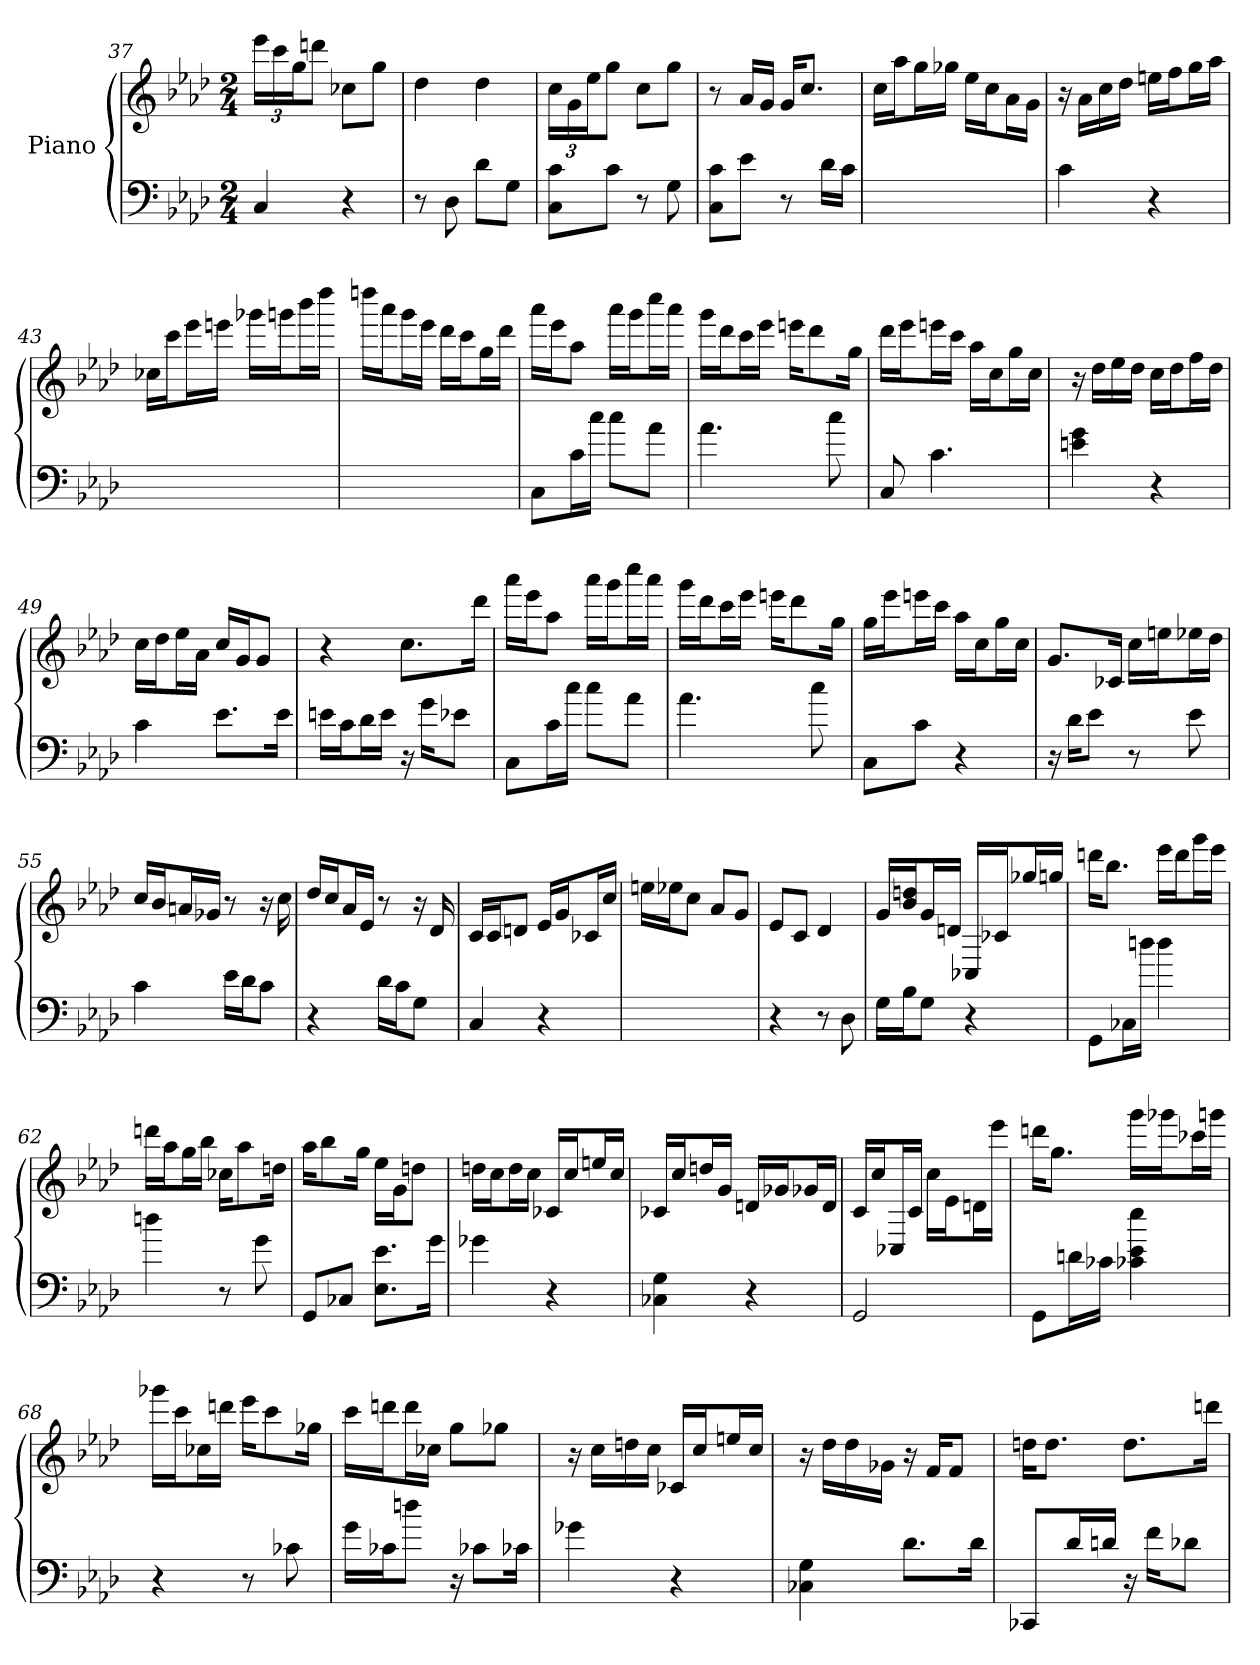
**kern	**kern
*part1	*part1
*staff2	*staff1
*I"Piano	*
*clefF4	*clefG2
*k[b-e-a-d-]	*k[b-e-a-d-]
*A-:	*A-:
*M2/4	*M2/4
=37	=37
4C	24eee-\LL
.	24ccc\
.	24gg\J
.	8ddd\J
4r	8cc-X\L
.	8gg\J
=38	=38
8r	4dd-
8D-	.
8d-\L	4dd-
8G\J	.
=39	=39
8C\ 8c\L	24cc\LL
.	24g\
.	24ee-\J
8c\J	8gg\J
8r	8cc\L
8G	8gg\J
=40	=40
8C\ 8c\L	8r
8e-\J	16a-/LL
.	16g/JJ
8r	16g/KL
.	8.cc/J
16d-\LL	.
16c\JJ	.
=41	=41
2ryy	16cc\LL
.	16aa-\J
.	16gg\L
.	16gg-X\JJ
.	16ee-\LL
.	16cc\J
.	16a-\L
.	16g\JJ
=42	=42
4c	16r
.	16a-\LL
.	16cc\
.	16dd-\JJ
4r	16ee\LL
.	16ff\J
.	16gg\L
.	16aa-\JJ
=43	=43
2ryy	16cc-X\LL
.	16ccc\J
.	16eee-\L
.	16eee\JJ
.	16ggg-X\LL
.	16ggg\J
.	16bbb-\L
.	16dddd-\JJ
=44	=44
2ryy	16dddd\LL
.	16aaa-\J
.	16ggg\L
.	16eee-\JJ
.	16ddd-\LL
.	16ccc\J
.	16gg\L
.	16ddd-\JJ
=45	=45
8C\L	16aaa-\LL
.	16eee-\J
16c\L	8aa-\J
16cc\JJ	.
8cc\L	16aaa-\LL
.	16ggg\J
8a-\J	16cccc\L
.	16aaa-\JJ
=46	=46
4.a-	16ggg\LL
.	16ddd-\J
.	16ccc\L
.	16eee-\JJ
.	16eee\KL
.	8ddd-\
8cc	.
.	16gg\Jk
=47	=47
8C	16ddd-\LL
.	16eee-\J
4.c	16eee\L
.	16ccc\JJ
.	16aa-\LL
.	16cc\J
.	16gg\L
.	16cc\JJ
=48	=48
4e 4g	16r
.	16dd-\LL
.	16ee-\
.	16dd-\JJ
4r	16cc\LL
.	16dd-\J
.	16ff\L
.	16dd-\JJ
=49	=49
4c	16cc\LL
.	16dd-\J
.	16ee-\L
.	16a-\JJ
8.e-\L	16cc/LL
.	16g/J
.	8g/J
16e-\Jk	.
=50	=50
16e\LL	4r
16c\J	.
16d-\L	.
16e\JJ	.
16r	8.cc\L
16g\KL	.
8e-\J	.
.	16ddd-\Jk
=51	=51
8C\L	16aaa-\LL
.	16eee-\J
16c\L	8aa-\J
16cc\JJ	.
8cc\L	16aaa-\LL
.	16ggg\J
8a-\J	16cccc\L
.	16aaa-\JJ
=52	=52
4.a-	16ggg\LL
.	16ddd-\J
.	16ccc\L
.	16eee-\JJ
.	16eee\KL
.	8ddd-\
8cc	.
.	16gg\Jk
=53	=53
8C\L	16gg\LL
.	16eee-\J
8c\J	16eee\L
.	16ccc\JJ
4r	16aa-\LL
.	16cc\J
.	16gg\L
.	16cc\JJ
=54	=54
16r	8.g/L
16d-\KL	.
8e-\J	.
.	16c-X/Jk
8r	16cc\LL
.	16ee\J
8e-	16ee-\L
.	16dd-\JJ
=55	=55
4c	16cc/LL
.	16b-/J
.	16a/L
.	16g-X/JJ
16e-\LL	8r
16d-\J	.
8c\J	16r
.	16cc
=56	=56
4r	16dd-/LL
.	16cc/J
.	16a-/L
.	16e-/JJ
16d-\LL	8r
16c\J	.
8G\J	16r
.	16d-
=57	=57
4C	16c/LL
.	16c/J
.	8d/J
4r	16e-/LL
.	16g/J
.	16c-X/L
.	16cc/JJ
=58	=58
2ryy	16ee\LL
.	16ee-\J
.	8cc\J
.	8a-/L
.	8g/J
=59	=59
4r	8e-/L
.	8c/J
8r	4d-
8D-	.
=60	=60
16G\LL	16g/LL
16B-\J	16b-/ 16dd/J
8G\J	16g/L
.	16d/JJ
4r	16C-X/LL
.	16c-X/J
.	16gg-X/L
.	16gg/JJ
=61	=61
8GG\L	16ddd\KL
.	8.bb-\J
16C-X\L	.
16dd\JJ	.
4dd	16eee-\LL
.	16ddd\J
.	16ggg\L
.	16eee-\JJ
=62	=62
4dd	16ddd\LL
.	16aa-\J
.	16gg\L
.	16bb-\JJ
8r	16cc-X\KL
.	8aa-\
8g	.
.	16dd\Jk
=63	=63
8GG/L	16aa-\KL
.	8bb-\
8C-X/J	.
.	16gg\Jk
8.E-\ 8.e-\L	16ee-\LL
.	16g\J
.	8dd\J
16g\Jk	.
=64	=64
4g-X	16dd\LL
.	16cc\J
.	16dd\L
.	16cc\JJ
4r	16c-X/LL
.	16cc/J
.	16ee/L
.	16cc/JJ
=65	=65
4G 4C-X	16c-X/LL
.	16cc/J
.	16dd/L
.	16g/JJ
4r	16d/LL
.	16g-X/J
.	16g-X/L
.	16d/JJ
=66	=66
2GG	16c/LL
.	16cc/J
.	16C-X/L
.	16c/JJ
.	16cc\LL
.	16e-\J
.	16d\L
.	16eee-\JJ
=67	=67
8GG\L	16ddd\KL
.	8.gg\J
16d\L	.
16c-X\JJ	.
4e- 4c-X 4ee-	16ggg\LL
.	16ggg-X\J
.	16ccc-X\L
.	16ggg\JJ
=68	=68
4r	16ggg-X\LL
.	16ccc\J
.	16cc-X\L
.	16ddd\JJ
8r	16eee-\KL
.	8ccc\
8c-X	.
.	16gg-X\Jk
=69	=69
16g\LL	16ccc\LL
16c-X\J	16ddd\J
8dd\J	16ddd\L
.	16cc-X\JJ
16r	8gg\L
8c-X\L	.
.	8gg-X\J
16c-X\Jk	.
=70	=70
4g-X	16r
.	16cc\LL
.	16dd\
.	16cc\JJ
4r	16c-X/LL
.	16cc/J
.	16ee/L
.	16cc/JJ
=71	=71
4G 4C-X	16r
.	16dd-\LL
.	16dd-\
.	16g-X\JJ
8.d-\L	16r
.	16f/KL
.	8f/J
16d-\Jk	.
=72	=72
8CC-X/L	16dd\KL
.	8.dd\J
16d-/L	.
16d/JJ	.
16r	8.dd\L
16f\KL	.
8d-\J	.
.	16ddd\Jk
=	=
*-	*-
